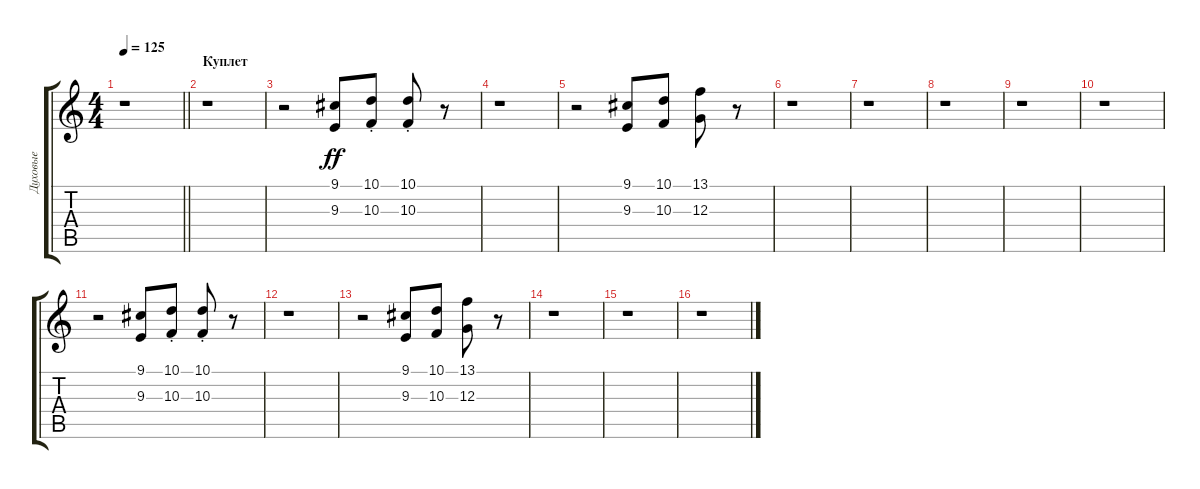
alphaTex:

\track ("Духовые" "Духовые") {instrument brasssection}
\staff {score tabs}
\tuning (E4 B3 G3 D3 A2 E2) {hide}
\ts (4 4)
\tempo 125
\clef g2
\barLineRight lightlight
\ks c
r.1{dy ff} |
\section ("" "Куплет")
r.1 |
r.2 (9.1 9.3).8 (10.1{st} 10.3{st}).8 (10.1{st} 10.3{st}).8 r.8 |
r.1 |
r.2 (9.1 9.3).8 (10.1 10.3).8 (13.1 12.3).8 r.8 |
r.1 |
r.1 |
r.1 |
r.1 |
r.1 |
r.2 (9.1 9.3).8 (10.1{st} 10.3{st}).8 (10.1{st} 10.3{st}).8 r.8 |
r.1 |
r.2 (9.1 9.3).8 (10.1 10.3).8 (13.1 12.3).8 r.8 |
r.1 |
r.1 |
r.1
